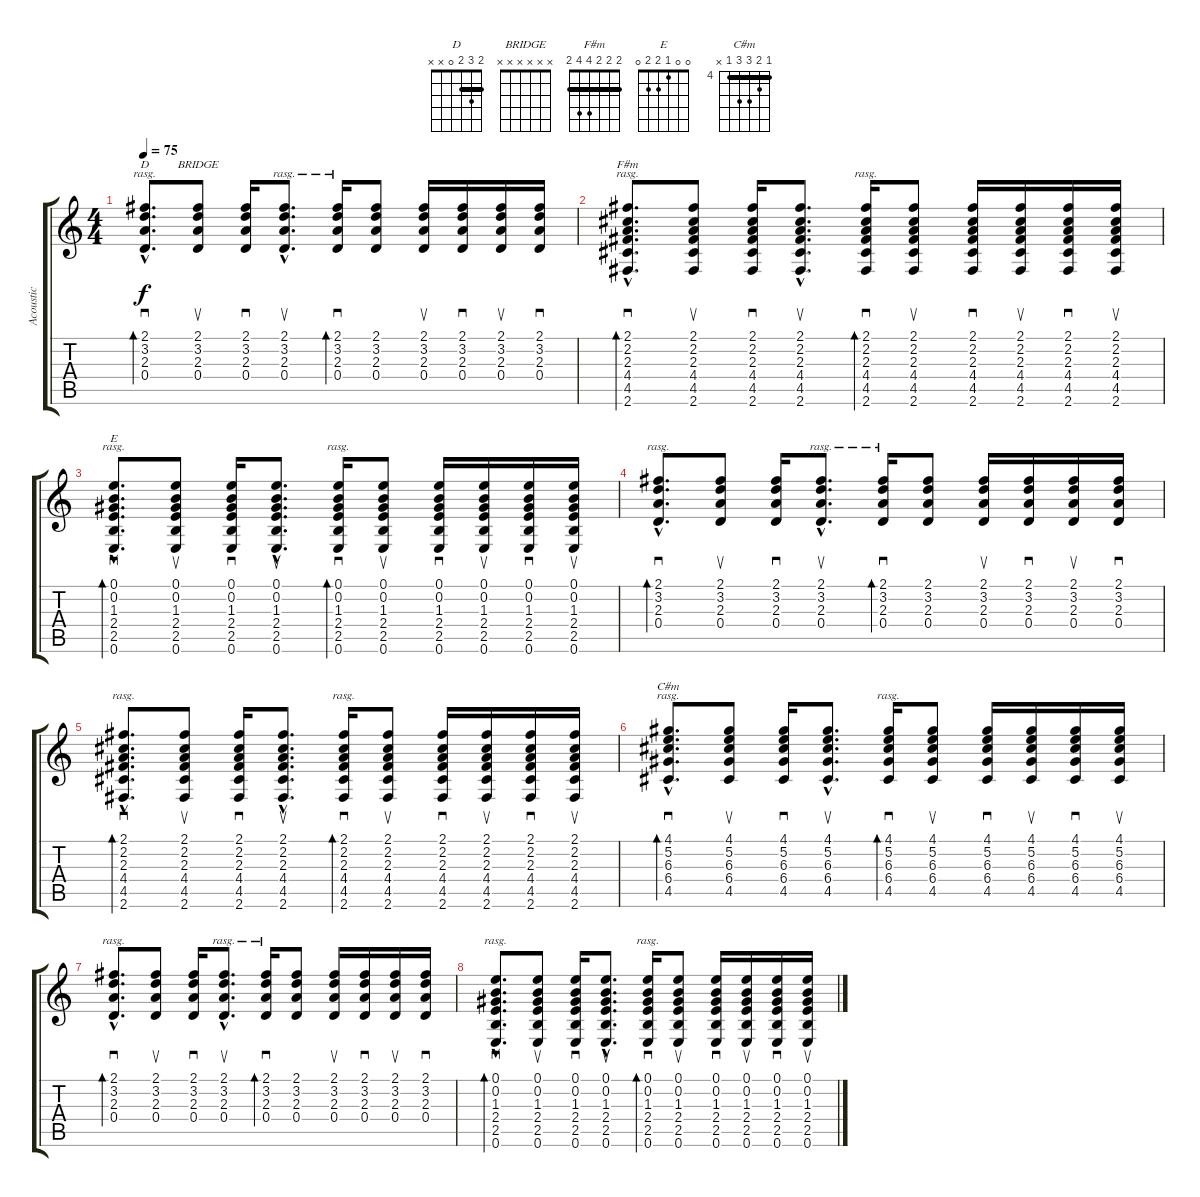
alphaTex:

\track ("Acoustic" "Acoustic") {instrument acousticguitarsteel}
\staff {score tabs}
\tuning (E4 B3 G3 D3 A2 E2) {hide}
\chord ("D" 2 3 2 0 x x) {barre 2}
\chord ("BRIDGE" x x x x x x)
\chord ("F#m" 2 2 2 4 4 2) {barre 2}
\chord ("E" 0 0 1 2 2 0)
\chord ("C#m" 4 5 6 6 4 x) {firstfret 4 barre 4}
\ts (4 4)
\tempo 75
\clef g2
\ks c
(2.1{hac} 3.2{hac} 2.3{hac} 0.4{hac}).8{d sd bd 60 ch "D" rasg ii dy f} (2.1 3.2 2.3 0.4).8{su ch "BRIDGE"} (2.1 3.2 2.3 0.4).16{sd} (2.1{hac} 3.2{hac} 2.3{hac} 0.4{hac}).8{d su rasg ii} (2.1 3.2 2.3 0.4).16{sd bd 60 rasg ii} (2.1 3.2 2.3 0.4).8 (2.1 3.2 2.3 0.4).16{su} (2.1 3.2 2.3 0.4).16{sd} (2.1 3.2 2.3 0.4).16{su} (2.1 3.2 2.3 0.4).16{sd} |
(2.1{hac} 2.2{hac} 2.3{hac} 4.4{hac} 4.5{hac} 2.6{hac}).8{d sd bd 30 ch "F#m" rasg ii} (2.1 2.2 2.3 4.4 4.5 2.6).8{su} (2.1 2.2 2.3 4.4 4.5 2.6).16{sd} (2.1{hac} 2.2{hac} 2.3{hac} 4.4{hac} 4.5{hac} 2.6{hac}).8{d su} (2.1 2.2 2.3 4.4 4.5 2.6).16{sd bd 30 rasg ii} (2.1 2.2 2.3 4.4 4.5 2.6).8{su} (2.1 2.2 2.3 4.4 4.5 2.6).16{sd} (2.1 2.2 2.3 4.4 4.5 2.6).16{su} (2.1 2.2 2.3 4.4 4.5 2.6).16{sd} (2.1 2.2 2.3 4.4 4.5 2.6).16{su} |
(0.1{hac} 0.2{hac} 1.3{hac} 2.4{hac} 2.5{hac} 0.6{hac}).8{d sd bd 30 ch "E" rasg ii} (0.1 0.2 1.3 2.4 2.5 0.6).8{su} (0.1 0.2 1.3 2.4 2.5 0.6).16{sd} (0.1{hac} 0.2{hac} 1.3{hac} 2.4{hac} 2.5{hac} 0.6{hac}).8{d su} (0.1 0.2 1.3 2.4 2.5 0.6).16{sd bd 30 rasg ii} (0.1 0.2 1.3 2.4 2.5 0.6).8{su} (0.1 0.2 1.3 2.4 2.5 0.6).16{sd} (0.1 0.2 1.3 2.4 2.5 0.6).16{su} (0.1 0.2 1.3 2.4 2.5 0.6).16{sd} (0.1 0.2 1.3 2.4 2.5 0.6).16{su} |
(2.1{hac} 3.2{hac} 2.3{hac} 0.4{hac}).8{d sd bd 60 rasg ii} (2.1 3.2 2.3 0.4).8{su} (2.1 3.2 2.3 0.4).16{sd} (2.1{hac} 3.2{hac} 2.3{hac} 0.4{hac}).8{d su rasg ii} (2.1 3.2 2.3 0.4).16{sd bd 60 rasg ii} (2.1 3.2 2.3 0.4).8 (2.1 3.2 2.3 0.4).16{su} (2.1 3.2 2.3 0.4).16{sd} (2.1 3.2 2.3 0.4).16{su} (2.1 3.2 2.3 0.4).16{sd} |
(2.1{hac} 2.2{hac} 2.3{hac} 4.4{hac} 4.5{hac} 2.6{hac}).8{d sd bd 30 rasg ii} (2.1 2.2 2.3 4.4 4.5 2.6).8{su} (2.1 2.2 2.3 4.4 4.5 2.6).16{sd} (2.1{hac} 2.2{hac} 2.3{hac} 4.4{hac} 4.5{hac} 2.6{hac}).8{d su} (2.1 2.2 2.3 4.4 4.5 2.6).16{sd bd 30 rasg ii} (2.1 2.2 2.3 4.4 4.5 2.6).8{su} (2.1 2.2 2.3 4.4 4.5 2.6).16{sd} (2.1 2.2 2.3 4.4 4.5 2.6).16{su} (2.1 2.2 2.3 4.4 4.5 2.6).16{sd} (2.1 2.2 2.3 4.4 4.5 2.6).16{su} |
(4.1{hac} 5.2{hac} 6.3{hac} 6.4{hac} 4.5{hac}).8{d sd bd 30 ch "C#m" rasg ii} (4.1 5.2 6.3 6.4 4.5).8{su} (4.1 5.2 6.3 6.4 4.5).16{sd} (4.1{hac} 5.2{hac} 6.3{hac} 6.4{hac} 4.5{hac}).8{d su} (4.1 5.2 6.3 6.4 4.5).16{sd bd 30 rasg ii} (4.1 5.2 6.3 6.4 4.5).8{su} (4.1 5.2 6.3 6.4 4.5).16{sd} (4.1 5.2 6.3 6.4 4.5).16{su} (4.1 5.2 6.3 6.4 4.5).16{sd} (4.1 5.2 6.3 6.4 4.5).16{su} |
(2.1{hac} 3.2{hac} 2.3{hac} 0.4{hac}).8{d sd bd 60 rasg ii} (2.1 3.2 2.3 0.4).8{su} (2.1 3.2 2.3 0.4).16{sd} (2.1{hac} 3.2{hac} 2.3{hac} 0.4{hac}).8{d su rasg ii} (2.1 3.2 2.3 0.4).16{sd bd 60 rasg ii} (2.1 3.2 2.3 0.4).8 (2.1 3.2 2.3 0.4).16{su} (2.1 3.2 2.3 0.4).16{sd} (2.1 3.2 2.3 0.4).16{su} (2.1 3.2 2.3 0.4).16{sd} |
(0.1{hac} 0.2{hac} 1.3{hac} 2.4{hac} 2.5{hac} 0.6{hac}).8{d sd bd 30 rasg ii} (0.1 0.2 1.3 2.4 2.5 0.6).8{su} (0.1 0.2 1.3 2.4 2.5 0.6).16{sd} (0.1{hac} 0.2{hac} 1.3{hac} 2.4{hac} 2.5{hac} 0.6{hac}).8{d su} (0.1 0.2 1.3 2.4 2.5 0.6).16{sd bd 30 rasg ii} (0.1 0.2 1.3 2.4 2.5 0.6).8{su} (0.1 0.2 1.3 2.4 2.5 0.6).16{sd} (0.1 0.2 1.3 2.4 2.5 0.6).16{su} (0.1 0.2 1.3 2.4 2.5 0.6).16{sd} (0.1 0.2 1.3 2.4 2.5 0.6).16{su}
